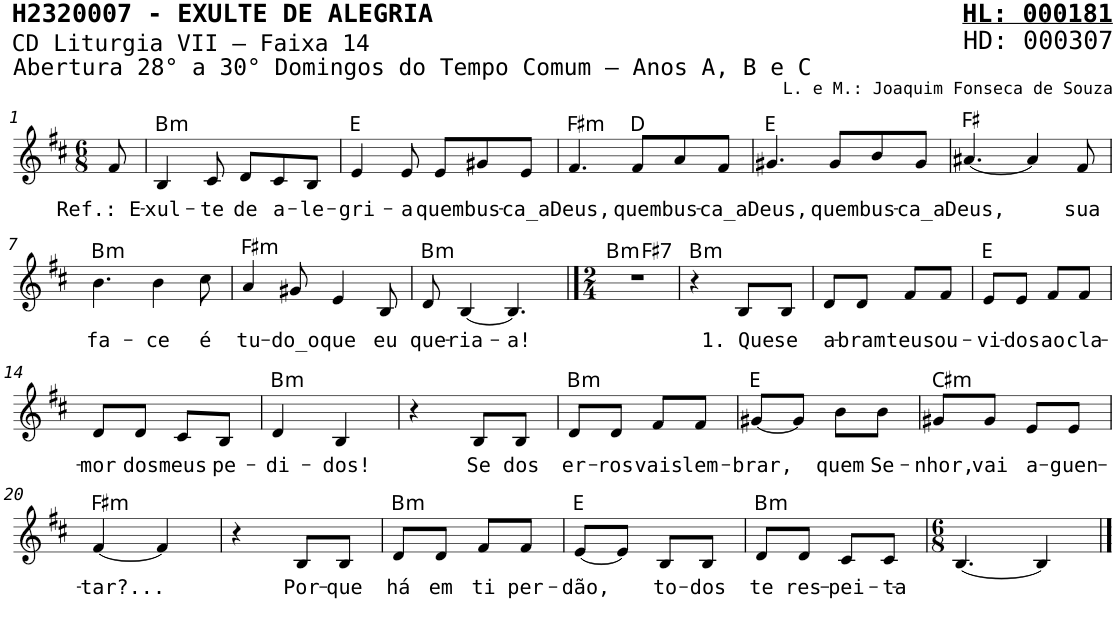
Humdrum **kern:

**kern	**text	**harte
*part1	*part1	*part1
*staff1	*staff1	*
*I"Voz	*	*
*I'V	*	*
*stria5	*	*
*clefG2	*	*
*k[f#c#]	*	*
*M6/8	*	*
=1	=1	=1
!	!LO:LY:b	!
8f#/	Ref.: E-	.
=2	=2	=2
!	!LO:LY:b	!LO:H:kt=m
4B/	-xul-	B:min
!	!LO:LY:b	!
8c#/	-te	.
!	!LO:LY:b	!
8d/L	de	.
!	!LO:LY:b	!
8c#/	a-	.
!	!LO:LY:b	!
8B/J	-le-	.
=3	=3	=3
!	!LO:LY:b	!
4e/	-gri-	E:maj
!	!LO:LY:b	!
8e/	-a	.
!	!LO:LY:b	!
8e/L	quem	.
!	!LO:LY:b	!
8g#X/	bus-	.
!	!LO:LY:b	!
8e/J	-ca_a	.
=4	=4	=4
!	!LO:LY:b	!LO:H:kt=m
4.f#/	Deus,	F#:min
!	!LO:LY:b	!
8f#/L	quem	D:maj
!	!LO:LY:b	!
8a/	bus-	.
!	!LO:LY:b	!
8f#/J	-ca_a	.
=5	=5	=5
!	!LO:LY:b	!
4.g#X/	Deus,	E:maj
!	!LO:LY:b	!
8g#/L	quem	.
!	!LO:LY:b	!
8b/	bus-	.
!	!LO:LY:b	!
8g#/J	-ca_a	.
=6	=6	=6
!	!LO:LY:b	!
[4.a#X/	Deus,	F#:maj
4a#/]	.	.
!	!LO:LY:b	!
8f#/	sua	.
!!LO:LB:g=z
=7	=7	=7
!	!LO:LY:b	!LO:H:kt=m
4.b\	fa-	B:min
!	!LO:LY:b	!
4b\	-ce	.
!	!LO:LY:b	!
8cc#\	é	.
=8	=8	=8
!	!LO:LY:b	!LO:H:kt=m
4a/	tu-	F#:min
!	!LO:LY:b	!
8g#X/	-do_o	.
!	!LO:LY:b	!
4e/	que	.
!	!LO:LY:b	!
8B/	eu	.
=9	=9	=9
!	!LO:LY:b	!LO:H:kt=m
8d/	que-	B:min
!	!LO:LY:b	!
[4B/	-ria-	.
!	!LO:LY:b	!
4.B/]	-a!	.
==10	==10	==10
*M2/4	*	*
!	!	!LO:H:kt=m
*^	*	*
2r	4ryy	.	B:min
!	!	!	!LO:H:kt=7
.	4ryy	.	F#:7
=11	=11	=11	=11
!	!	!	!LO:H:kt=m
*v	*v	*	*
4r	.	B:min
!	!LO:LY:b	!
8B/L	1. Que	.
!	!LO:LY:b	!
8B/J	se	.
=12	=12	=12
!	!LO:LY:b	!
8d/L	a-	.
!	!LO:LY:b	!
8d/J	-bram	.
!	!LO:LY:b	!
8f#/L	teus	.
!	!LO:LY:b	!
8f#/J	ou-	.
=13	=13	=13
!	!LO:LY:b	!
8e/L	-vi-	E:maj
!	!LO:LY:b	!
8e/J	-dos	.
!	!LO:LY:b	!
8f#/L	ao	.
!	!LO:LY:b	!
8f#/J	cla-	.
!!LO:LB:g=z
=14	=14	=14
!	!LO:LY:b	!
8d/L	-mor	.
!	!LO:LY:b	!
8d/J	dos	.
!	!LO:LY:b	!
8c#/L	meus	.
!	!LO:LY:b	!
8B/J	pe-	.
=15	=15	=15
!	!LO:LY:b	!LO:H:kt=m
4d/	-di-	B:min
!	!LO:LY:b	!
4B/	-dos!	.
=16	=16	=16
4r	.	.
!	!LO:LY:b	!
8B/L	Se	.
!	!LO:LY:b	!
8B/J	dos	.
=17	=17	=17
!	!LO:LY:b	!LO:H:kt=m
8d/L	er-	B:min
!	!LO:LY:b	!
8d/J	-ros	.
!	!LO:LY:b	!
8f#/L	vais	.
!	!LO:LY:b	!
8f#/J	lem-	.
=18	=18	=18
!	!LO:LY:b	!
[8g#X/L	-brar,	E:maj
8g#/J]	.	.
!	!LO:LY:b	!
8b\L	quem	.
!	!LO:LY:b	!
8b\J	Se-	.
=19	=19	=19
!	!LO:LY:b	!LO:H:kt=m
8g#X/L	-nhor,	C#:min
!	!LO:LY:b	!
8g#/J	vai	.
!	!LO:LY:b	!
8e/L	a-	.
!	!LO:LY:b	!
8e/J	-guen-	.
!!LO:LB:g=z
=20	=20	=20
!	!LO:LY:b	!LO:H:kt=m
[4f#/	-tar?...	F#:min
4f#/]	.	.
=21	=21	=21
4r	.	.
!	!LO:LY:b	!
8B/L	Por-	.
!	!LO:LY:b	!
8B/J	-que	.
=22	=22	=22
!	!LO:LY:b	!LO:H:kt=m
8d/L	há	B:min
!	!LO:LY:b	!
8d/J	em	.
!	!LO:LY:b	!
8f#/L	ti	.
!	!LO:LY:b	!
8f#/J	per-	.
=23	=23	=23
!	!LO:LY:b	!
[8e/L	-dão,	E:maj
8e/J]	.	.
!	!LO:LY:b	!
8B/L	to-	.
!	!LO:LY:b	!
8B/J	-dos	.
=24	=24	=24
!	!LO:LY:b	!LO:H:kt=m
8d/L	te	B:min
!	!LO:LY:b	!
8d/J	res-	.
!	!LO:LY:b	!
8c#/L	-pei-	.
!	!LO:LY:b	!
8c#/J	-ta-	.
=25	=25	=25
*M6/8	*	*
[4.B/	.	.
4B/]	.	.
==	==	==
*-	*-	*-
